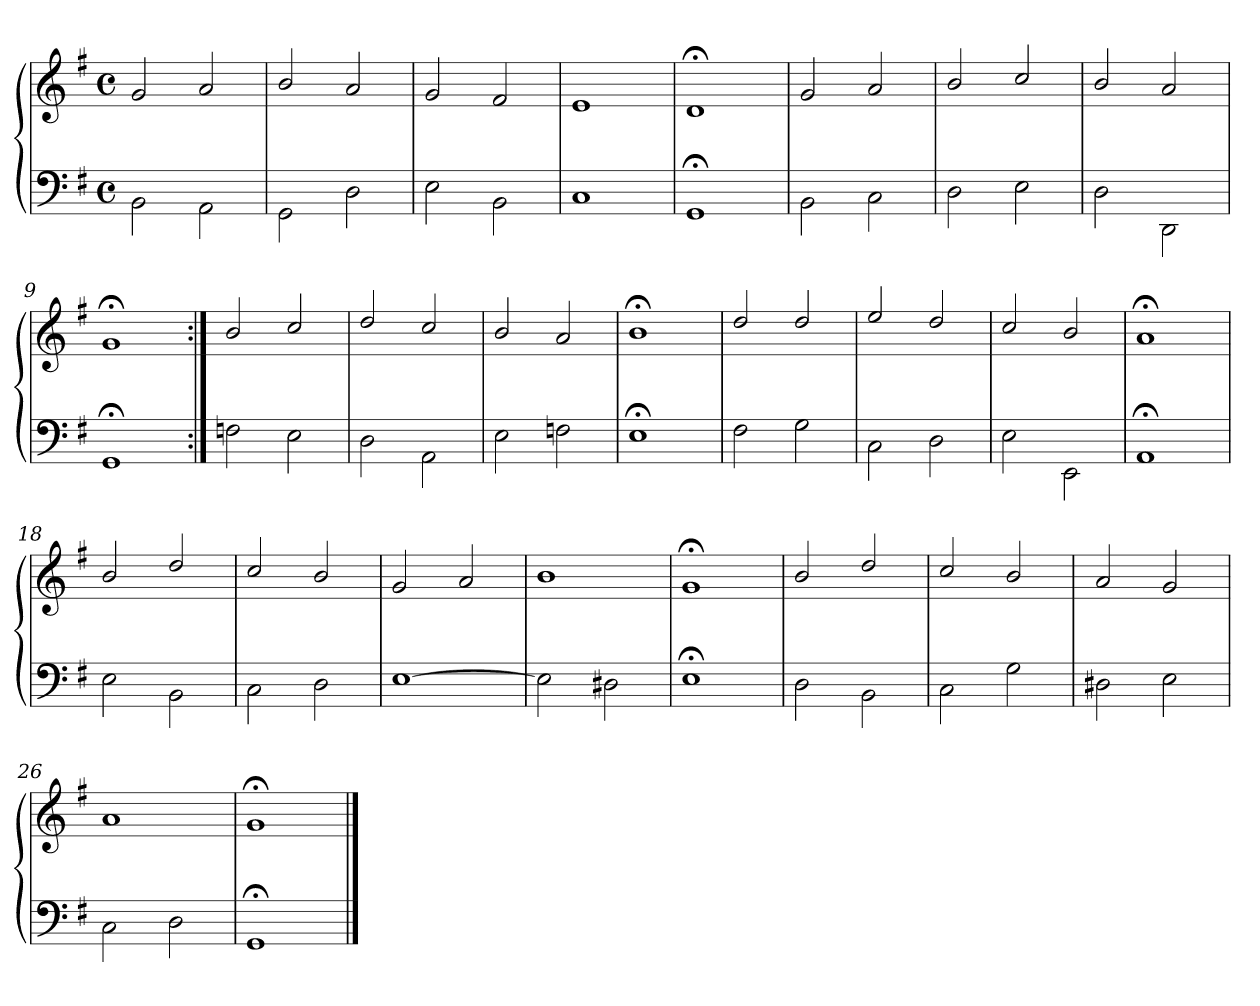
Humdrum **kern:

**kern	**kern
*part1	*part1
*staff2	*staff1
*clefF4	*clefG2
*k[f#]	*k[f#]
*M4/4	*M4/4
*met(c)	*met(c)
=1	=1
2BB\	2g/
2AA\	2a/
=2	=2
2GG\	2b/
2D\	2a/
=3	=3
2E\	2g/
2BB\	2f#/
=4	=4
1C\	1e/
=5	=5
1GG;\	1d;</
=6	=6
2BB\	2g/
2C\	2a/
=7	=7
2D\	2b/
2E\	2cc/
=8	=8
2D\	2b/
2DD\	2a/
=9	=9
1GG;\	1g;</
!!LO:LB:g=z
=10:|!	=10:|!
2Fn\	2b/
2E\	2cc/
=11	=11
2D\	2dd/
2AA\	2cc/
=12	=12
2E\	2b/
2Fn\	2a/
=13	=13
1E;\	1b;</
=14	=14
2F#\	2dd/
2G\	2dd/
=15	=15
2C\	2ee/
2D\	2dd/
=16	=16
2E\	2cc/
2EE\	2b/
=17	=17
1AA;\	1a;</
!!LO:PB:g=z
=18	=18
2E\	2b/
2BB\	2dd/
=19	=19
2C\	2cc/
2D\	2b/
=20	=20
[1E\	2g/
.	2a/
=21	=21
2E\]	1b/
2D#X\	.
=22	=22
1E;\	1g;</
=23	=23
2D\	2b/
2BB\	2dd/
=24	=24
2C\	2cc/
2G\	2b/
=25	=25
2D#X\	2a/
2E\	2g/
=26	=26
2C\	1a/
2D\	.
=27	=27
1GG;\	1g;</
==	==
*-	*-
